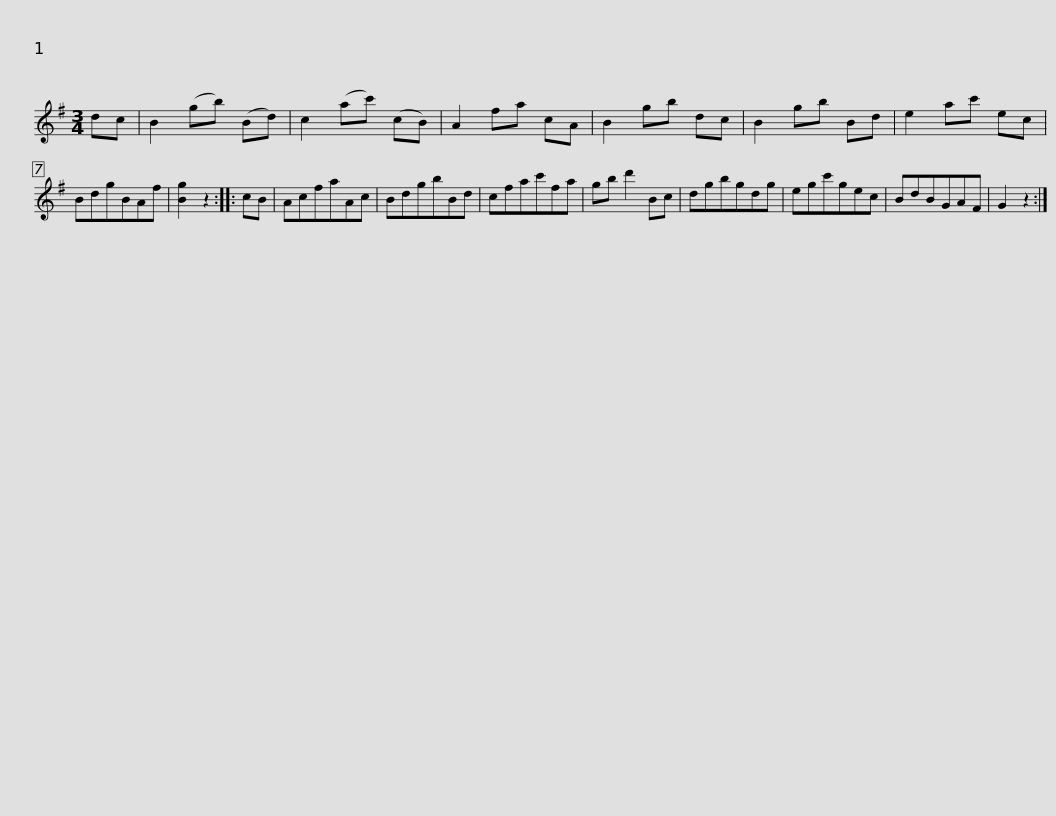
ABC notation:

X:1
L:1/8
M:3/4
I:linebreak $
K:G
V:1 treble
V:1
 dc | B2 (gb) (Bd) | c2 (ac') (cB) | A2 fa cA | B2 gb dc | %5
 B2 gb Bd | e2 ac' ec | BdgBAf | [Bg]2 z2 ::$ cB | %10
 AcfaAc | BdgbBd | cfac'fa | gb d'2 Bc | dgbgdg | %15
 egc'gec | BdBGAF |$ G2 z2 :| %18
